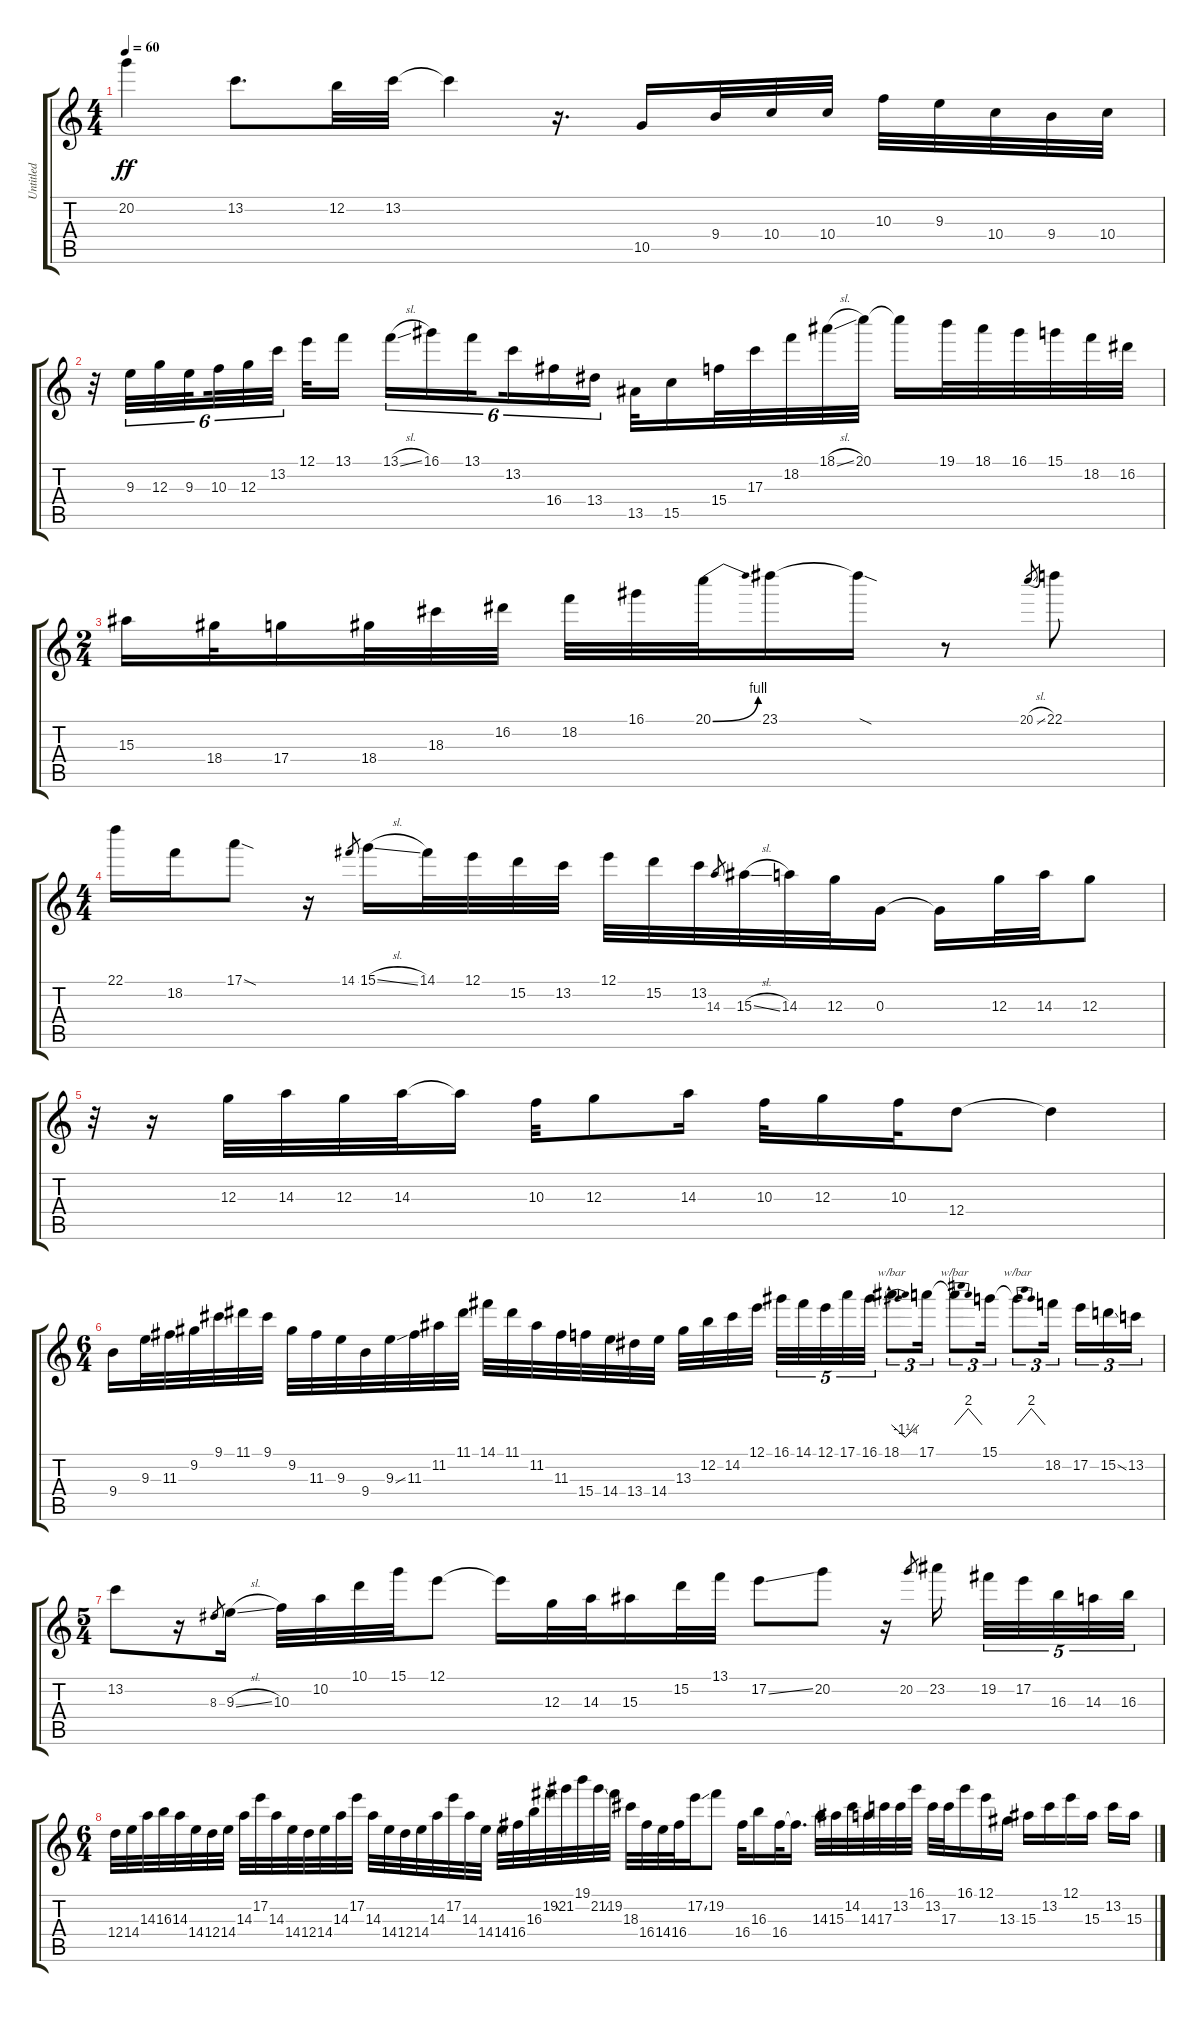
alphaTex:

\track ("Untitled" "Untitled") {instrument overdrivenguitar}
\staff {score tabs}
\tuning (E4 B3 G3 D3 A2 E2) {hide}
\ts (4 4)
\tempo 60
\clef g2
\ks c
20.2{t}.4{dy ff} 13.2.8{d} 12.2.32 13.2.32 13.2{t}.4 r.16{d} 10.5.16 9.4.32 10.4.32 10.4.32 10.3.32 9.3.32 10.4.32 9.4.32 10.4.32 |
r.32 9.3.32{tu (6 4)} 12.3.32{tu (6 4)} 9.3.32{tu (6 4) beam splitsecondary} 10.3.32{tu (6 4)} 12.3.32{tu (6 4)} 13.2.32{tu (6 4) beam splitsecondary} 12.1.32 13.1.16 13.1{sl}.16{tu (6 4)} 16.1.16{tu (6 4)} 13.1.16{tu (6 4) beam splitsecondary} 13.2.16{tu (6 4)} 16.4.16{tu (6 4)} 13.4.16{tu (6 4)} 13.5.32 15.5.16 15.4.32 17.3.32 18.2.32 18.1{sl}.32 20.1.32 20.1{t}.16 19.1.32 18.1.32 16.1.32 15.1.32 18.2.32 16.2.32 |
\ts (2 4)
15.3.16 18.4.32 17.4.16 18.4.32 18.3.32 16.2.32 18.2.32 16.1.32 20.1{be (bend 0 0 60 4)}.32 23.1.16 23.1{sod t}.16 r.8 20.1{sl}.8{gr} 22.1.8 |
\ts (4 4)
22.1.16 18.2.16 17.1{sod}.8 r.16 14.1.8{gr} 15.1{sl}.16 14.1.32 12.1.32 15.2.32 13.2.32 12.1.32 15.2.32 13.2.32 14.3.8{gr} 15.3{sl}.32 14.3.32 12.3.32 0.3.16 0.3{t}.16 12.3.32 14.3.32 12.3.8 |
r.32 r.16 12.3.32 14.3.32 12.3.32 14.3.32 14.3{t}.16 10.3.32 12.3.8 14.3.16 10.3.32 12.3.16 10.3.32 12.4.8 12.4{t}.4 |
\ts (6 4)
9.4.16 9.3.32 11.3.32 9.2.32 9.1.32 11.1.32 9.1.32 9.2.32 11.3.32 9.3.32 9.4.32 9.3{ss}.32 11.3.32 11.2.32 11.1.32 14.1.32 11.1.32 11.2.32 11.3.32 15.4.32 14.4.32 13.4.32 14.4.32 13.3.32 12.2.32 14.2.32 12.1.32{beam splitsecondary} 16.1.32{tu (5 4)} 14.1.32{tu (5 4)} 12.1.32{tu (5 4)} 17.1.32{tu (5 4)} 16.1.32{tu (5 4)} 18.1.8{tu (3 2) tbe (dip default 0 0 30 -5 60 0)} 17.1.16{tu (3 2)} 17.1{t}.8{tu (3 2) tbe (dip default 0 0 30 8 60 0)} 15.1.16{tu (3 2)} 15.1{t}.8{tu (3 2) tbe (dip default 0 0 30 8 60 0)} 18.2.16{tu (3 2) beam splitsecondary} 17.2.16{tu (3 2)} 15.2{ss}.16{tu (3 2)} 13.2.16{tu (3 2)} |
\ts (5 4)
13.2.8 r.16 8.3.8{gr} 9.3{sl}.16 10.3.32 10.2.32 10.1.32 15.1.32 12.1.8 12.1{t}.16 12.3.32 14.3.32 15.3.16 15.2.32 13.1.32 17.2{ss}.8 20.2.8 r.16 20.2.8{gr} 23.2.16{beam splitsecondary} 19.2.32{tu (5 4)} 17.2.32{tu (5 4)} 16.3.32{tu (5 4)} 14.3.32{tu (5 4)} 16.3.32{tu (5 4)} |
\ts (6 4)
12.4.32 14.4.32 14.3.32 16.3.32 14.3.32 14.4.32 12.4.32 14.4.32 14.3.32 17.2.32 14.3.32 14.4.32 12.4.32 14.4.32 14.3.32 17.2.32 14.3.32 14.4.32 12.4.32 14.4.32 14.3.32 17.2.32 14.3.32 14.4.32 14.4.32 16.4.32 16.3.32 19.2{ss}.32 21.2.32 19.1.32 21.2{ss}.32 19.2.32 18.3.32 16.4.32 14.4.32 16.4.32 17.2{ss}.16 19.2.8 16.4.32 16.3.16 16.4.32 16.4{t}.16{d} 14.3.32 15.3.32 14.2.32 14.3.32 17.3.32 13.2.32 16.1.32 13.2.32 17.3.32 16.1.16 12.1.16 13.3.16 15.3.16 13.2.16 12.1.16 15.3.16 13.2.16 15.3.16
